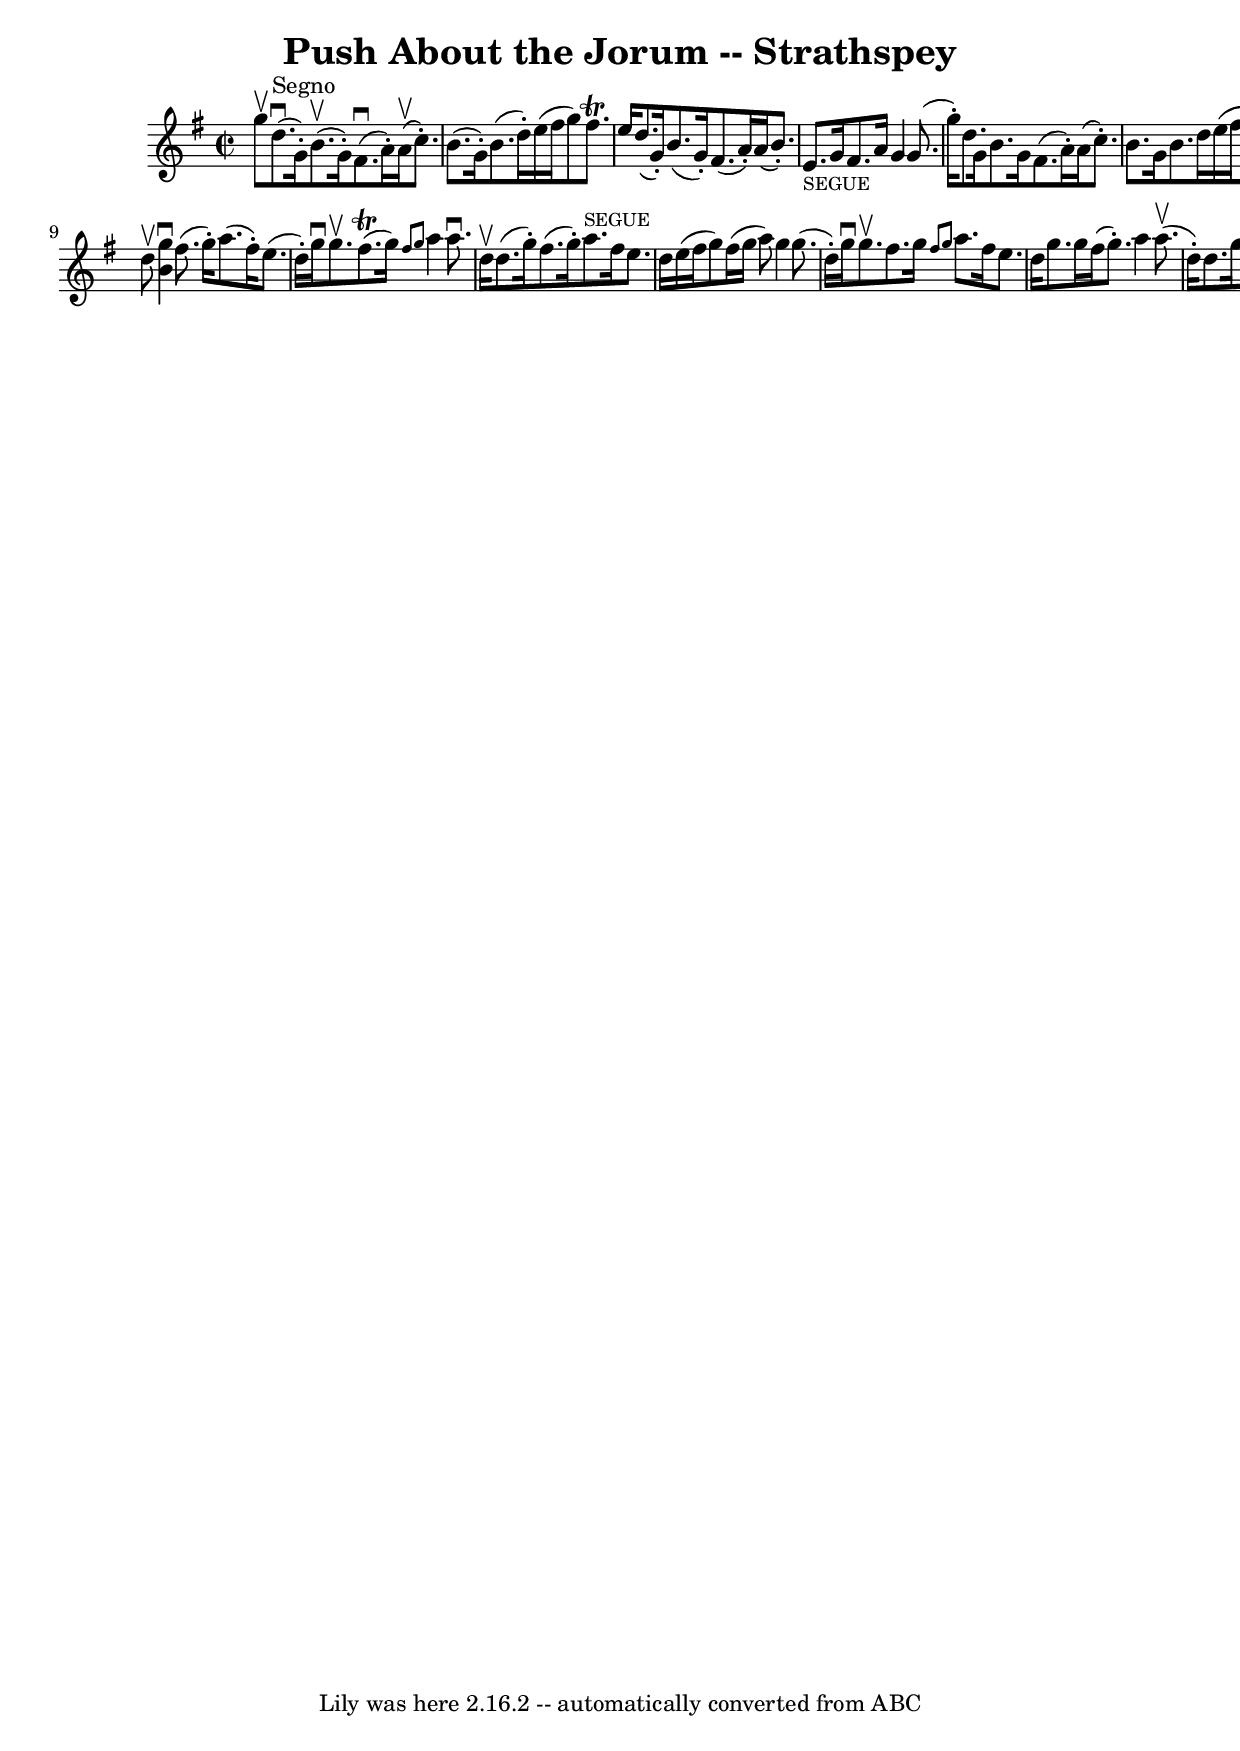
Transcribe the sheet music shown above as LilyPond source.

\version "2.16.2"
\include "Mammoth.ily"
\header {
  %% book = "Ryan's Mammoth Collection"
  crossRefNumber = "1"
  footnotes = "\\\\161 958"
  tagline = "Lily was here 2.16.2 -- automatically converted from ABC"
  title = "Push About the Jorum -- Strathspey"

}
voicedefault =  {


  \override Staff.TimeSignature #'style = #'C
  \time 2/2 
  \key g \major   g''8^\upbow    |
  d''8.^"Segno"^\downbow(
  g'16-.) b'8.^\upbow(g'16-.) fis'8.^\downbow(a'16-.)      a'16^\upbow(c''8.-.)    |
  b'8. (g'16-.) b'8. (d''16-.) e''16 (fis''16 g''8) fis''8.^\trill e''16    |
  
  d''8. (g'16-.) b'8. (g'16-.) fis'8. (a'16-.) a'16 (   b'8.-.)    |
  e'8._\segue g'16 fis'8. a'16 g'4 g'8. (g''16-.)   |
  d''8. g'16 b'8. g'16 fis'8. (a'16-.) a'16 (c''8.-.)   |
  b'8. g'16 b'8. d''16       e''16 (fis''16 g''8) fis''8. (^\trill e''16)    |
     d''8. g'16 b'8. g'16 fis'8. (a'16-.) a'16 (b'8.-.)     |
  e'8. g'16 fis'8. a'16 g'4 g'8    \bar "|." d''8^\upbow |
  << b'4^\downbow g''4   >> fis''8. (g''16-.)      a''8. (fis''16-.) e''8. (d''16-.)    |
  g''16^\downbow   
  g''8.^\upbow fis''8. (^\trill g''16) \grace { fis''8 g''8  
					      }      a''4 a''8.^\downbow d''16^\upbow    |
  d''8. (g''16-.)      fis''8. (g''16-.) a''8.^\segue fis''16 e''8. d''16      |
  e''16 (fis''16 g''8) fis''16 (g''16 a''8) g''4    g''8. (d''16-.)    |
  g''16^\downbow g''8.^\upbow   
  fis''8. g''16  \grace { fis''8 g''8  
			} a''8. fis''16 e''8.       d''16     |
  g''8. g''16 fis''16 (g''8.-.) a''4 a''8.^\upbow(d''16-.)   |
  d''8. g''16 fis''8. g''16       a''8. fis''16 e''8. d''16     |
  e''8. (g''16-.)   
  fis''8. (a''16-.) g''8. (b''16-.) e''8. (g''16-.)   

}

\score{
  <<

    \context Staff="default"
    {
      \voicedefault 
      
    }

  >>
  \layout {
    
  }
  \midi {
  }

}
